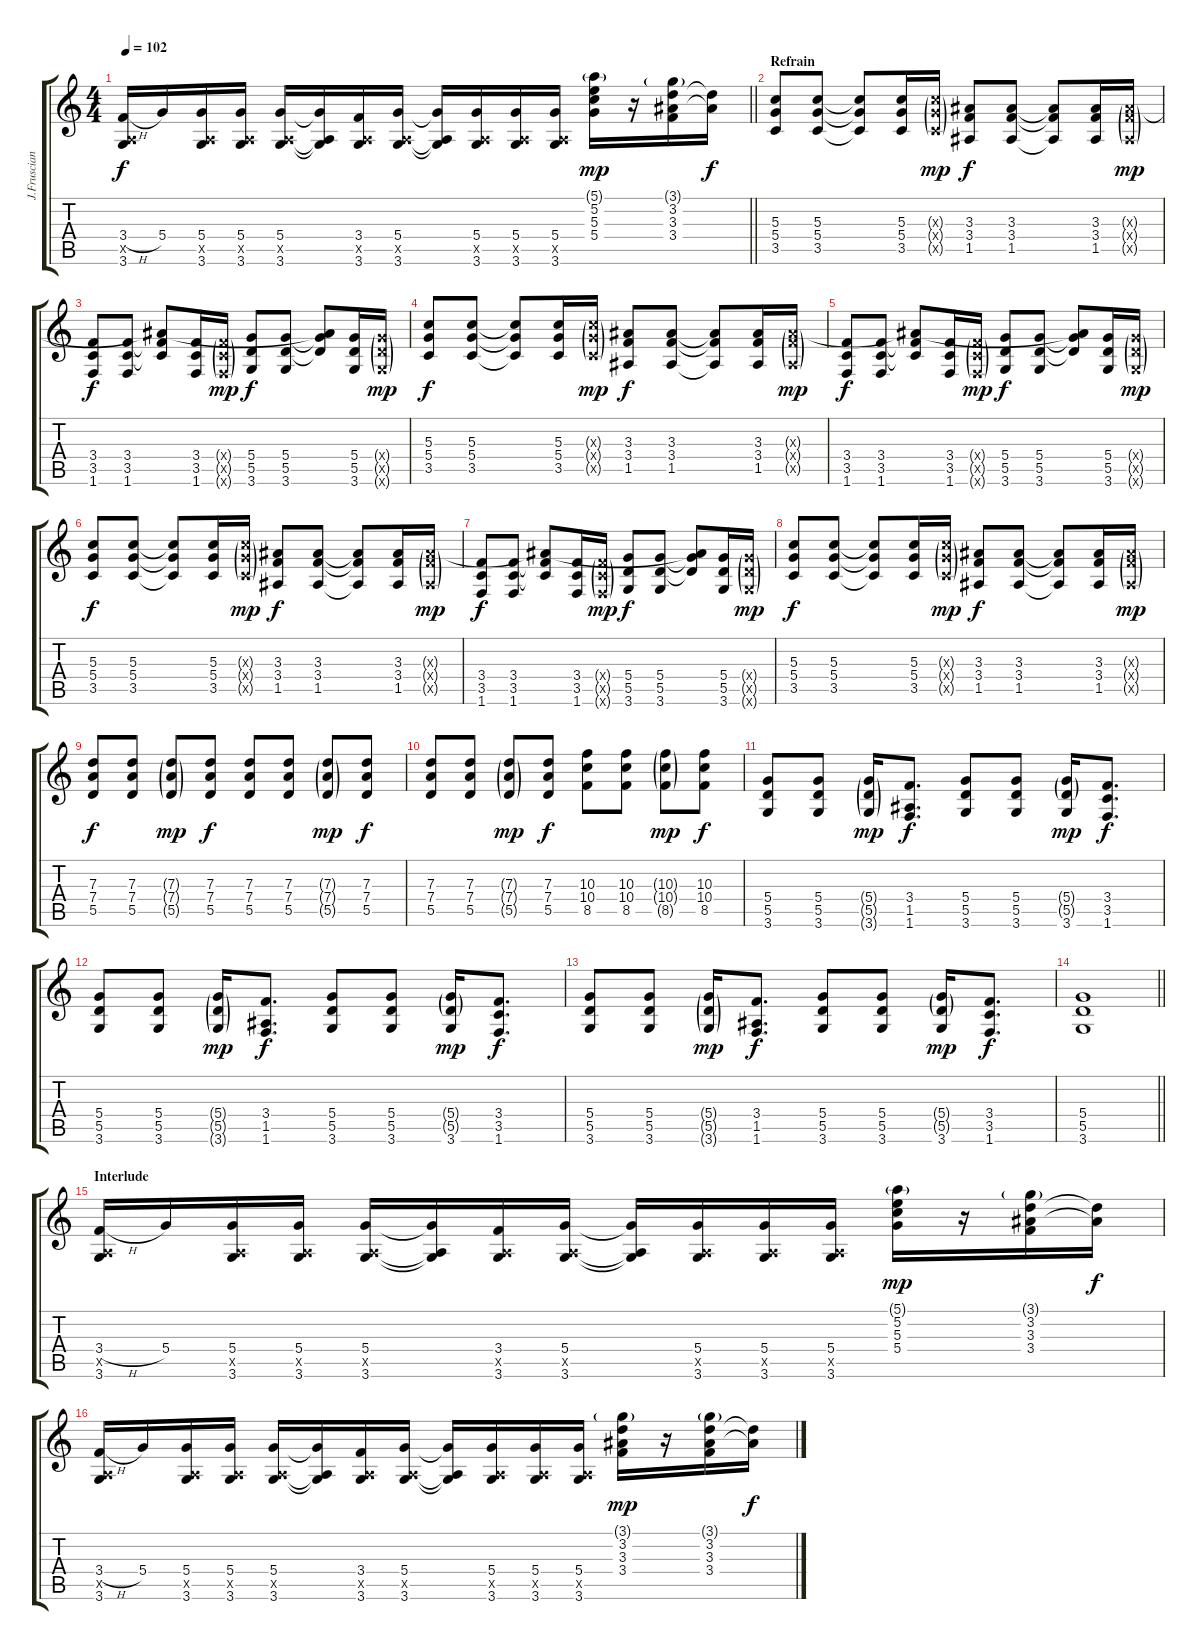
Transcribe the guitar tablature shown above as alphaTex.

\track ("J.Frusciante" "J.Fruscian") {instrument electricguitarclean}
\staff {score tabs}
\tuning (E4 B3 G3 D3 A2 E2) {hide}
\ts (4 4)
\tempo 102
\clef g2
\barLineRight lightlight
\ks c
(3.4{h} 0.5{x} 3.6).16{dy f} 5.4.16 (5.4 0.5{x} 3.6).16 (5.4 0.5{x} 3.6).16 (5.4 0.5{x} 3.6).16 (5.4{t} 0.5{t} 3.6{t}).16 (3.4 0.5{x} 3.6).16 (5.4 0.5{x} 3.6).16 (5.4{t} 0.5{t} 3.6{t}).16 (5.4 0.5{x} 3.6).16 (5.4 0.5{x} 3.6).16 (5.4 0.5{x} 3.6).16 (5.1{g} 5.2 5.3 5.4).16{dy mp} r.16 (3.1{g} 3.2 3.3 3.4).16 (3.2{t} 3.3{t}).16{dy f} |
\section ("" "Refrain")
(5.3 5.4 3.5).8{instrument distortionguitar} (5.3 5.4 3.5).8 (5.3{t} 5.4{t} 3.5{t}).8 (5.3 5.4 3.5).16 (5.3{g x} 5.4{g x} 3.5{g x}).16{dy mp} (3.3 3.4 1.5).8{dy f} (3.3 3.4 1.5).8 (3.3{t} 3.4{t} 1.5{t}).8 (3.3 3.4 1.5).16 (3.3{g x} 3.4{g x} 1.5{g x}).16{dy mp} |
(3.4 3.5 1.6).8{dy f} (3.4 3.5 1.6).8 (3.3{t} 3.4{t} 3.5{t}).8 (3.4 3.5 1.6).16 (3.4{g x} 3.5{g x} 1.6{g x}).16{dy mp} (5.4 5.5 3.6).8{dy f} (5.4 5.5 3.6).8 (3.3{t} 5.4{t} 5.5{t}).8 (5.4 5.5 3.6).16 (5.4{g x} 5.5{g x} 3.6{g x}).16{dy mp} |
(5.3 5.4 3.5).8{dy f} (5.3 5.4 3.5).8 (5.3{t} 5.4{t} 3.5{t}).8 (5.3 5.4 3.5).16 (5.3{g x} 5.4{g x} 3.5{g x}).16{dy mp} (3.3 3.4 1.5).8{dy f} (3.3 3.4 1.5).8 (3.3{t} 3.4{t} 1.5{t}).8 (3.3 3.4 1.5).16 (3.3{g x} 3.4{g x} 1.5{g x}).16{dy mp} |
(3.4 3.5 1.6).8{dy f} (3.4 3.5 1.6).8 (3.3{t} 3.4{t} 3.5{t}).8 (3.4 3.5 1.6).16 (3.4{g x} 3.5{g x} 1.6{g x}).16{dy mp} (5.4 5.5 3.6).8{dy f} (5.4 5.5 3.6).8 (3.3{t} 5.4{t} 5.5{t}).8 (5.4 5.5 3.6).16 (5.4{g x} 5.5{g x} 3.6{g x}).16{dy mp} |
(5.3 5.4 3.5).8{dy f} (5.3 5.4 3.5).8 (5.3{t} 5.4{t} 3.5{t}).8 (5.3 5.4 3.5).16 (5.3{g x} 5.4{g x} 3.5{g x}).16{dy mp} (3.3 3.4 1.5).8{dy f} (3.3 3.4 1.5).8 (3.3{t} 3.4{t} 1.5{t}).8 (3.3 3.4 1.5).16 (3.3{g x} 3.4{g x} 1.5{g x}).16{dy mp} |
(3.4 3.5 1.6).8{dy f} (3.4 3.5 1.6).8 (3.3{t} 3.4{t} 3.5{t}).8 (3.4 3.5 1.6).16 (3.4{g x} 3.5{g x} 1.6{g x}).16{dy mp} (5.4 5.5 3.6).8{dy f} (5.4 5.5 3.6).8 (3.3{t} 5.4{t} 5.5{t}).8 (5.4 5.5 3.6).16 (5.4{g x} 5.5{g x} 3.6{g x}).16{dy mp} |
(5.3 5.4 3.5).8{dy f} (5.3 5.4 3.5).8 (5.3{t} 5.4{t} 3.5{t}).8 (5.3 5.4 3.5).16 (5.3{g x} 5.4{g x} 3.5{g x}).16{dy mp} (3.3 3.4 1.5).8{dy f} (3.3 3.4 1.5).8 (3.3{t} 3.4{t} 1.5{t}).8 (3.3 3.4 1.5).16 (3.3{g x} 3.4{g x} 1.5{g x}).16{dy mp} |
(7.3 7.4 5.5).8{dy f} (7.3 7.4 5.5).8 (7.3{g} 7.4{g} 5.5{g}).8{dy mp} (7.3 7.4 5.5).8{dy f} (7.3 7.4 5.5).8 (7.3 7.4 5.5).8 (7.3{g} 7.4{g} 5.5{g}).8{dy mp} (7.3 7.4 5.5).8{dy f} |
(7.3 7.4 5.5).8 (7.3 7.4 5.5).8 (7.3{g} 7.4{g} 5.5{g}).8{dy mp} (7.3 7.4 5.5).8{dy f} (10.3 10.4 8.5).8 (10.3 10.4 8.5).8 (10.3{g} 10.4{g} 8.5{g}).8{dy mp} (10.3 10.4 8.5).8{dy f} |
(5.4 5.5 3.6).8 (5.4 5.5 3.6).8 (5.4{g} 5.5{g} 3.6{g}).16{dy mp} (3.4 1.5 1.6).8{d dy f} (5.4 5.5 3.6).8 (5.4 5.5 3.6).8 (5.4{g} 5.5{g} 3.6).16{dy mp} (3.4 3.5 1.6).8{d dy f} |
(5.4 5.5 3.6).8 (5.4 5.5 3.6).8 (5.4{g} 5.5{g} 3.6{g}).16{dy mp} (3.4 1.5 1.6).8{d dy f} (5.4 5.5 3.6).8 (5.4 5.5 3.6).8 (5.4{g} 5.5{g} 3.6).16{dy mp} (3.4 3.5 1.6).8{d dy f} |
(5.4 5.5 3.6).8 (5.4 5.5 3.6).8 (5.4{g} 5.5{g} 3.6{g}).16{dy mp} (3.4 1.5 1.6).8{d dy f} (5.4 5.5 3.6).8 (5.4 5.5 3.6).8 (5.4{g} 5.5{g} 3.6).16{dy mp} (3.4 3.5 1.6).8{d dy f} |
\barLineRight lightlight
(5.4 5.5 3.6).1 |
\section ("" "Interlude")
(3.4{h} 0.5{x} 3.6).16{instrument electricguitarclean} 5.4.16 (5.4 0.5{x} 3.6).16 (5.4 0.5{x} 3.6).16 (5.4 0.5{x} 3.6).16 (5.4{t} 0.5{t} 3.6{t}).16 (3.4 0.5{x} 3.6).16 (5.4 0.5{x} 3.6).16 (5.4{t} 0.5{t} 3.6{t}).16 (5.4 0.5{x} 3.6).16 (5.4 0.5{x} 3.6).16 (5.4 0.5{x} 3.6).16 (5.1{g} 5.2 5.3 5.4).16{dy mp} r.16 (3.1{g} 3.2 3.3 3.4).16 (3.2{t} 3.3{t}).16{dy f} |
(3.4{h} 0.5{x} 3.6).16 5.4.16 (5.4 0.5{x} 3.6).16 (5.4 0.5{x} 3.6).16 (5.4 0.5{x} 3.6).16 (5.4{t} 0.5{t} 3.6{t}).16 (3.4 0.5{x} 3.6).16 (5.4 0.5{x} 3.6).16 (5.4{t} 0.5{t} 3.6{t}).16 (5.4 0.5{x} 3.6).16 (5.4 0.5{x} 3.6).16 (5.4 0.5{x} 3.6).16 (3.1{g} 3.2 3.3 3.4).16{dy mp} r.16 (3.1{g} 3.2 3.3 3.4).16 (3.2{t} 3.3{t}).16{dy f}
